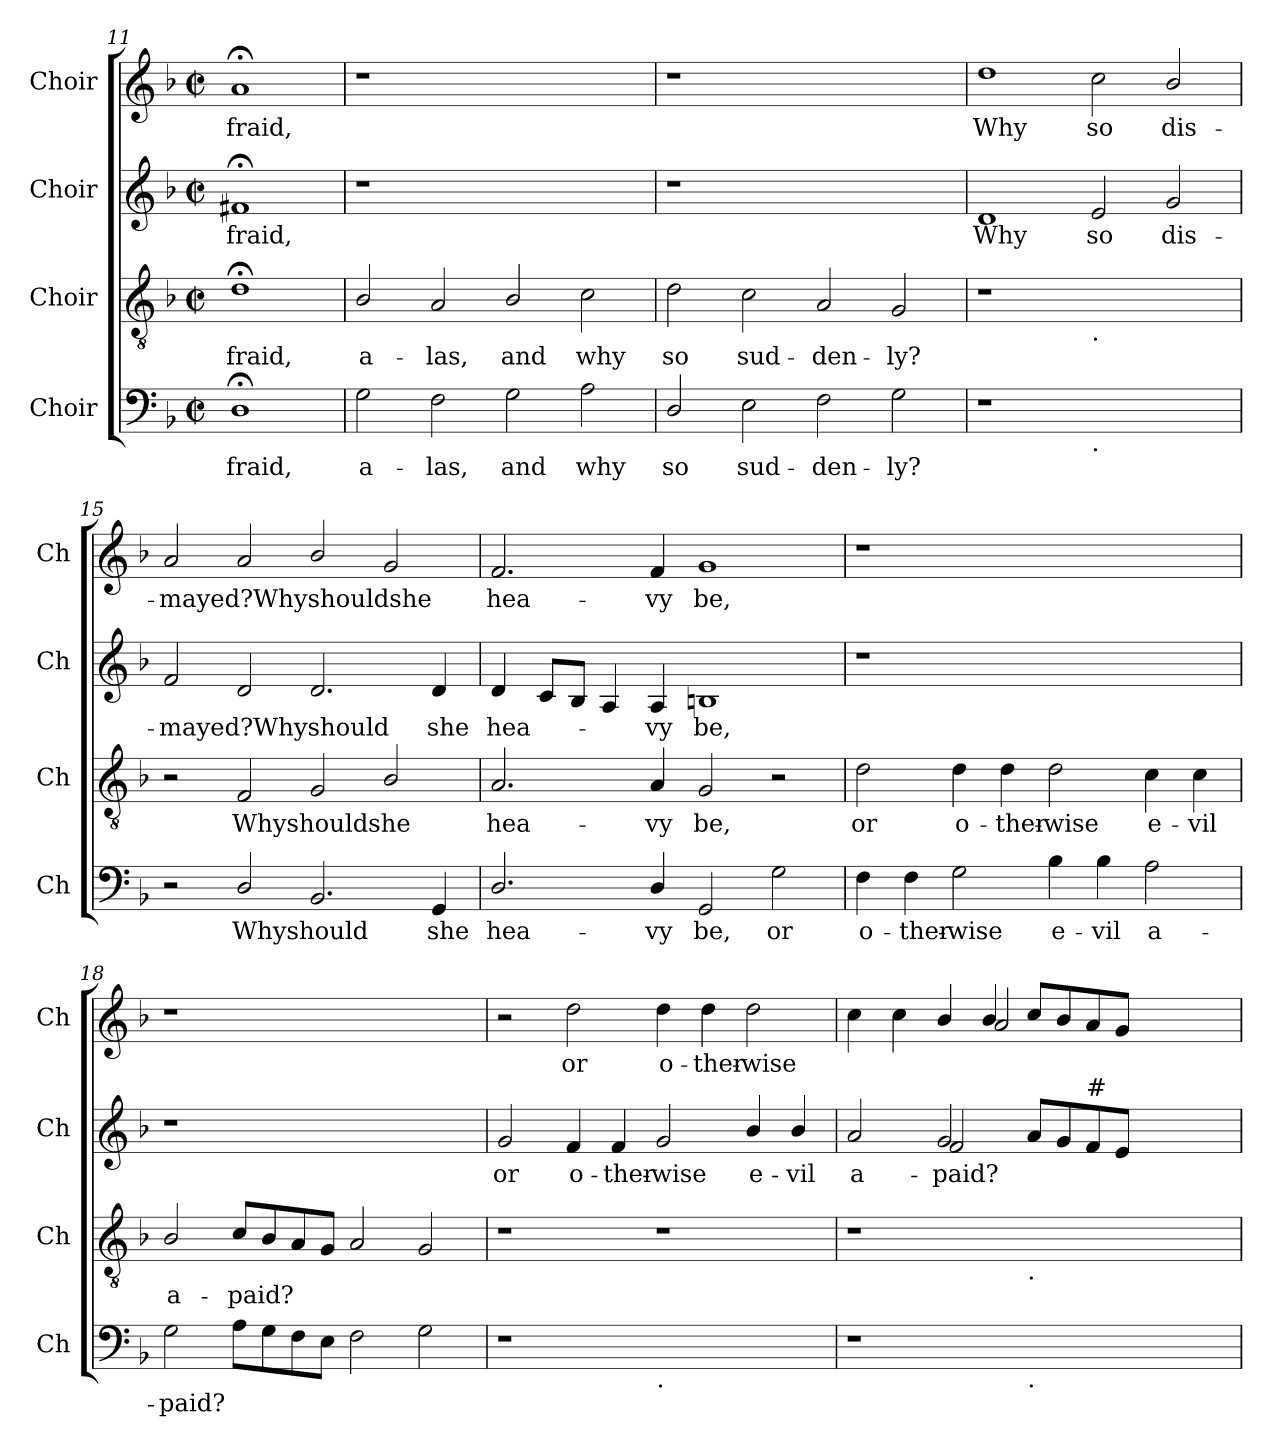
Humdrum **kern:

**kern	**text	**kern	**text	**kern	**text	**kern	**text
*part4	*part4	*part3	*part3	*part2	*part2	*part1	*part1
*staff4	*staff4	*staff3	*staff3	*staff2	*staff2	*staff1	*staff1
*I"Choir	*	*I"Choir	*	*I"Choir	*	*I"Choir	*
*I'Ch	*	*I'Ch	*	*I'Ch	*	*I'Ch	*
!!LO:LB:g=z
*clefF4	*	*clefGv2	*	*clefG2	*	*clefG2	*
*k[b-]	*	*k[b-]	*	*k[b-]	*	*k[b-]	*
*M2/2	*	*M2/2	*	*M2/2	*	*M2/2	*
*met(c|)	*	*met(c|)	*	*met(c|)	*	*met(c|)	*
=11	=11	=11	=11	=11	=11	=11	=11
!	!LO:LY:b	!	!LO:LY:b	!	!LO:LY:b	!	!LO:LY:b
1D;<	-fraid,	1d;<	-fraid,	1f#X;	-fraid,	1a;	-fraid,
=12	=12	=12	=12	=12	=12	=12	=12
!	!LO:LY:b	!	!LO:LY:b	!	!	!	!
2G\	a-	2B-/	a-	1r	.	1r	.
!	!LO:LY:b	!	!LO:LY:b	!	!	!	!
2F\	-las,	2A/	-las,	.	.	.	.
!	!LO:LY:b	!	!LO:LY:b	!	!	!	!
2G\	and	2B-/	and	1ryy	.	1ryy	.
!	!LO:LY:b	!	!LO:LY:b	!	!	!	!
2A\	why	2c\	why	.	.	.	.
=13	=13	=13	=13	=13	=13	=13	=13
!	!LO:LY:b	!	!LO:LY:b	!	!	!	!
2D/	so	2d\	so	1r	.	1r	.
!	!LO:LY:b	!	!LO:LY:b	!	!	!	!
2E\	sud-	2c\	sud-	.	.	.	.
!	!LO:LY:b	!	!LO:LY:b	!	!	!	!
2F\	-den-	2A/	-den-	1ryy	.	1ryy	.
!	!LO:LY:b	!	!LO:LY:b	!	!	!	!
2G\	-ly?	2G/	-ly?	.	.	.	.
=14	=14	=14	=14	=14	=14	=14	=14
!	!	!	!	!	!LO:LY:b	!	!LO:LY:b
1r	.	1r	.	1d	Why	1dd	Why
!	!	!LO:TX:b:t=.	!	!	!	!	!
!LO:TX:b:t=.	!	!	!	!	!	!	!
!	!	!	!	!	!LO:LY:b	!	!LO:LY:b
1ryy	.	1ryy	.	2e/	so	2cc\	so
!	!	!	!	!	!LO:LY:b	!	!LO:LY:b
.	.	.	.	2g/	dis-	2b-/	dis-
=15	=15	=15	=15	=15	=15	=15	=15
!	!	!	!	!	!LO:LY:b	!	!LO:LY:b
2r	.	2r	.	2f/	-mayed?Whyshould	2a/	-mayed?Whyshouldshe
!	!LO:LY:b	!	!LO:LY:b	!	!	!	!
2D/	Whyshould	2F/	Whyshouldshe	2d/	.	2a/	.
2.BB-/	.	2G/	.	2.d/	.	2b-/	.
.	.	2B-/	.	.	.	2g/	.
!	!LO:LY:b	!	!	!	!LO:LY:b	!	!
4GG/	she	.	.	4d/	she	.	.
!!LO:PB:g=z
=16	=16	=16	=16	=16	=16	=16	=16
!	!LO:LY:b	!	!LO:LY:b	!	!LO:LY:b	!	!LO:LY:b
2.D/	hea-	2.A/	hea-	4d/	hea-	2.f/	hea-
.	.	.	.	8cL	.	.	.
.	.	.	.	8B-J	.	.	.
.	.	.	.	4A/	.	.	.
!	!LO:LY:b	!	!LO:LY:b	!	!LO:LY:b	!	!LO:LY:b
4D/	-vy	4A/	-vy	4A/	-vy	4f/	-vy
!	!LO:LY:b	!	!LO:LY:b	!	!LO:LY:b	!	!LO:LY:b
2GG/	be,	2G/	be,	1Bn	be,	1g	be,
!	!LO:LY:b	!	!	!	!	!	!
2G\	or	2r	.	.	.	.	.
=17	=17	=17	=17	=17	=17	=17	=17
!	!LO:LY:b	!	!LO:LY:b	!	!	!	!
4F\	o-	2d\	or	1r	.	1r	.
!	!LO:LY:b	!	!	!	!	!	!
4F\	-ther-	.	.	.	.	.	.
!	!LO:LY:b	!	!LO:LY:b	!	!	!	!
2G\	-wise	4d\	o-	.	.	.	.
!	!	!	!LO:LY:b	!	!	!	!
.	.	4d\	-ther-	.	.	.	.
!	!LO:LY:b	!	!LO:LY:b	!	!	!	!
4B-\	e-	2d\	-wise	1ryy	.	1ryy	.
!	!LO:LY:b	!	!	!	!	!	!
4B-\	-vil	.	.	.	.	.	.
!	!LO:LY:b	!	!LO:LY:b	!	!	!	!
2A\	a-	4c\	e-	.	.	.	.
!	!	!	!LO:LY:b	!	!	!	!
.	.	4c\	-vil	.	.	.	.
=18	=18	=18	=18	=18	=18	=18	=18
!	!LO:LY:b	!	!LO:LY:b	!	!	!	!
2G\	-paid?	2B-/	a-	1r	.	1r	.
!	!	!	!LO:LY:b	!	!	!	!
8AL	.	8cL	-paid?	.	.	.	.
8G	.	8B-	.	.	.	.	.
8F	.	8A	.	.	.	.	.
8EJ	.	8GJ	.	.	.	.	.
2F\	.	2A/	.	1ryy	.	1ryy	.
2G\	.	2G/	.	.	.	.	.
=19	=19	=19	=19	=19	=19	=19	=19
!	!	!	!	!	!LO:LY:b	!	!
1r	.	1r	.	2g/	or	2r	.
!	!	!	!	!	!LO:LY:b	!	!LO:LY:b
.	.	.	.	4f/	o-	2dd\	or
!	!	!	!	!	!LO:LY:b	!	!
.	.	.	.	4f/	-ther-	.	.
!LO:TX:b:t=.	!	!	!	!	!	!	!
!	!	!	!	!	!LO:LY:b	!	!LO:LY:b
1ryy	.	1r	.	2g/	-wise	4dd\	o-
!	!	!	!	!	!	!	!LO:LY:b
.	.	.	.	.	.	4dd\	-ther-
!	!	!	!	!	!LO:LY:b	!	!LO:LY:b
.	.	.	.	4b-/	e-	2dd\	-wise
!	!	!	!	!	!LO:LY:b	!	!
.	.	.	.	4b-/	-vil	.	.
!!LO:LB:g=z
=20	=20	=20	=20	=20	=20	=20	=20
*	*	*	*	*^	*	*	*
!	!	!	!	!	!	!LO:LY:b	!	!
*	*	*	*	*	*	*	*^	*
1r	.	1r	.	2ryy	2a/	a-	2.ryy	4cc\	.
.	.	.	.	.	.	.	.	4cc\	.
!	!	!	!	!	!	!LO:LY:b	!	!	!
.	.	.	.	2g/	2f/	paid?	.	4b-/	.
.	.	.	.	.	.	.	4b-/	2a/	.
!	!	!LO:TX:b:t=.	!	!	!	!	!	!	!
!LO:TX:b:t=.	!	!	!	!	!	!	!	!	!
1ryy	.	2...ryy	.	8aL	1ryy	.	8ccL	.	.
.	.	.	.	8g	.	.	8b-	.	.
!	!	!	!	!LO:TX:a:t=#	!	!	!	!	!
.	.	.	.	8f	.	.	8a	2.ryy	.
.	.	.	.	8eJ	.	.	8gJ	.	.
.	.	.	.	4.ryy	.	.	4.ryy	.	.
.	.	.	.	8ryy	.	.	8ryy	.	.
.	.	16ryy	.	.	.	.	.	.	.
*	*	*	*	*v	*v	*	*	*	*
*	*	*	*	*	*	*v	*v	*
=	=	=	=	=	=	=	=
*-	*-	*-	*-	*-	*-	*-	*-
